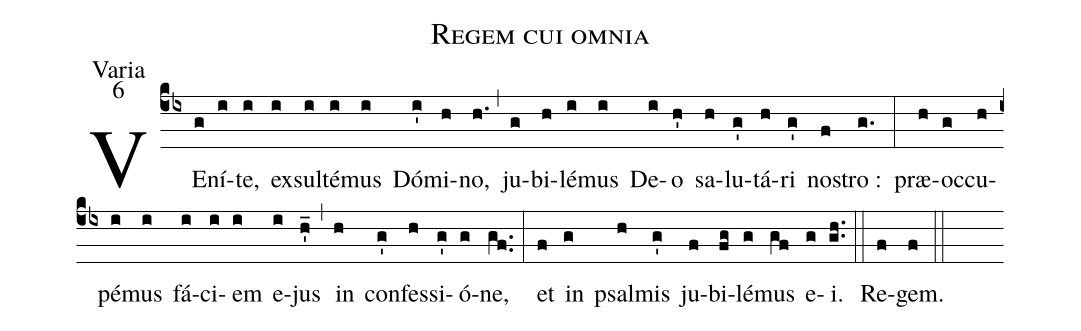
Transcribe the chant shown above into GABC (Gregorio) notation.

name:Regem cui omnia;
office-part:Varia;
mode:6;
%%
(cb4) VE(g)ní(i)te,(i) ex(i)sul(i)té(i)mus(i) Dó(i')mi(h)no,(h.) (,) ju(g)bi(h)lé(i)mus(i) De(i)o(h') sa(h)lu(g')tá(h)ri(g') no(f)stro :(g.) (:) præ(h)oc(g)cu(h)pé(i)mus(i) fá(i)ci(i)em(i) e(i)jus(h'_) (,) in(h) con(g')fes(h)si(g')ó(g)ne,(gf..) (:) et(f) in(g) psal(h)mis(g') ju(f)bi(fg)lé(g)mus(gf) e(g)i.(gh..) (::) Re(f)gem.(f) (::)
